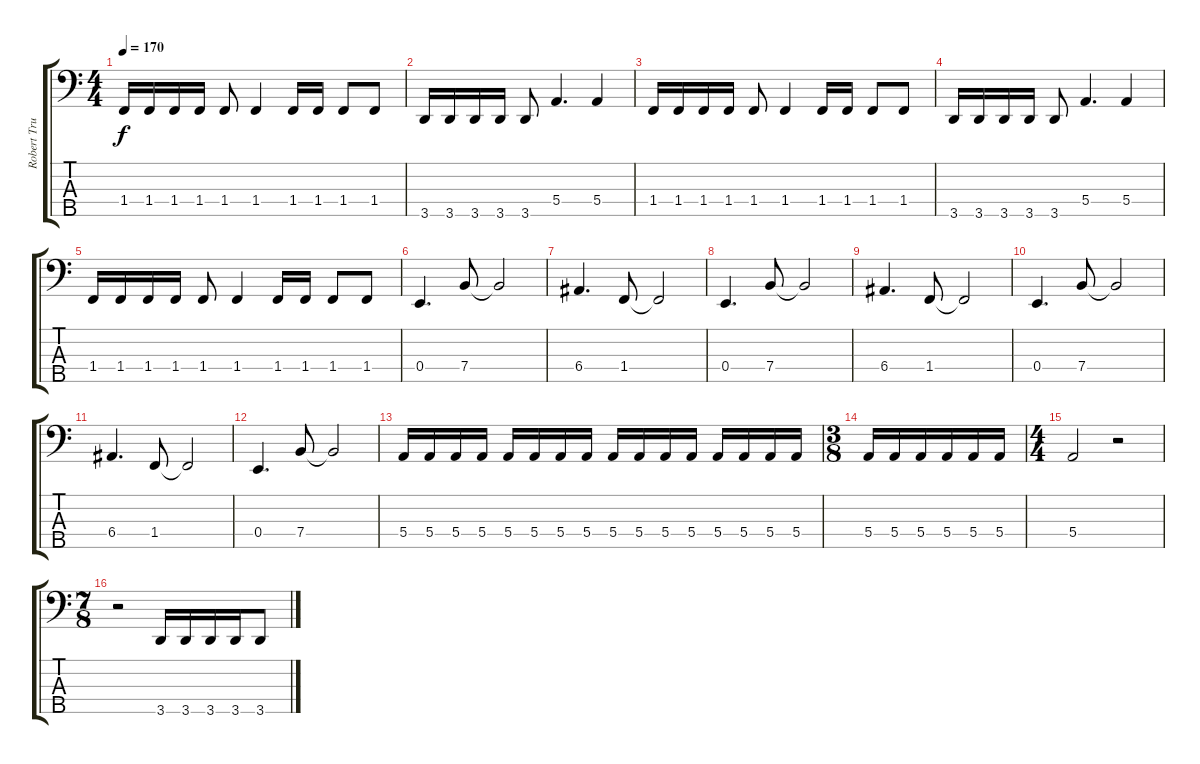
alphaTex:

\track ("Robert Trujillo" "Robert Tru") {instrument electricbassfinger}
\staff {score tabs}
\tuning (G2 D2 A1 E1 B0) {hide}
\ts (4 4)
\tempo 170
\clef f4
\ks c
1.4.16{dy f} 1.4.16 1.4.16 1.4.16 1.4.8 1.4.4 1.4.16 1.4.16 1.4.8 1.4.8 |
3.5.16 3.5.16 3.5.16 3.5.16 3.5.8 5.4.4{d} 5.4.4 |
1.4.16 1.4.16 1.4.16 1.4.16 1.4.8 1.4.4 1.4.16 1.4.16 1.4.8 1.4.8 |
3.5.16 3.5.16 3.5.16 3.5.16 3.5.8 5.4.4{d} 5.4.4 |
1.4.16 1.4.16 1.4.16 1.4.16 1.4.8 1.4.4 1.4.16 1.4.16 1.4.8 1.4.8 |
0.4.4{d} 7.4.8 7.4{t}.2 |
6.4.4{d} 1.4.8 1.4{t}.2 |
0.4.4{d} 7.4.8 7.4{t}.2 |
6.4.4{d} 1.4.8 1.4{t}.2 |
0.4.4{d} 7.4.8 7.4{t}.2 |
6.4.4{d} 1.4.8 1.4{t}.2 |
0.4.4{d} 7.4.8 7.4{t}.2 |
5.4.16 5.4.16 5.4.16 5.4.16 5.4.16 5.4.16 5.4.16 5.4.16 5.4.16 5.4.16 5.4.16 5.4.16 5.4.16 5.4.16 5.4.16 5.4.16 |
\ts (3 8)
5.4.16 5.4.16 5.4.16 5.4.16 5.4.16 5.4.16 |
\ts (4 4)
5.4.2 r.2 |
\ts (7 8)
r.2 3.5.16 3.5.16 3.5.16 3.5.16 3.5.8
